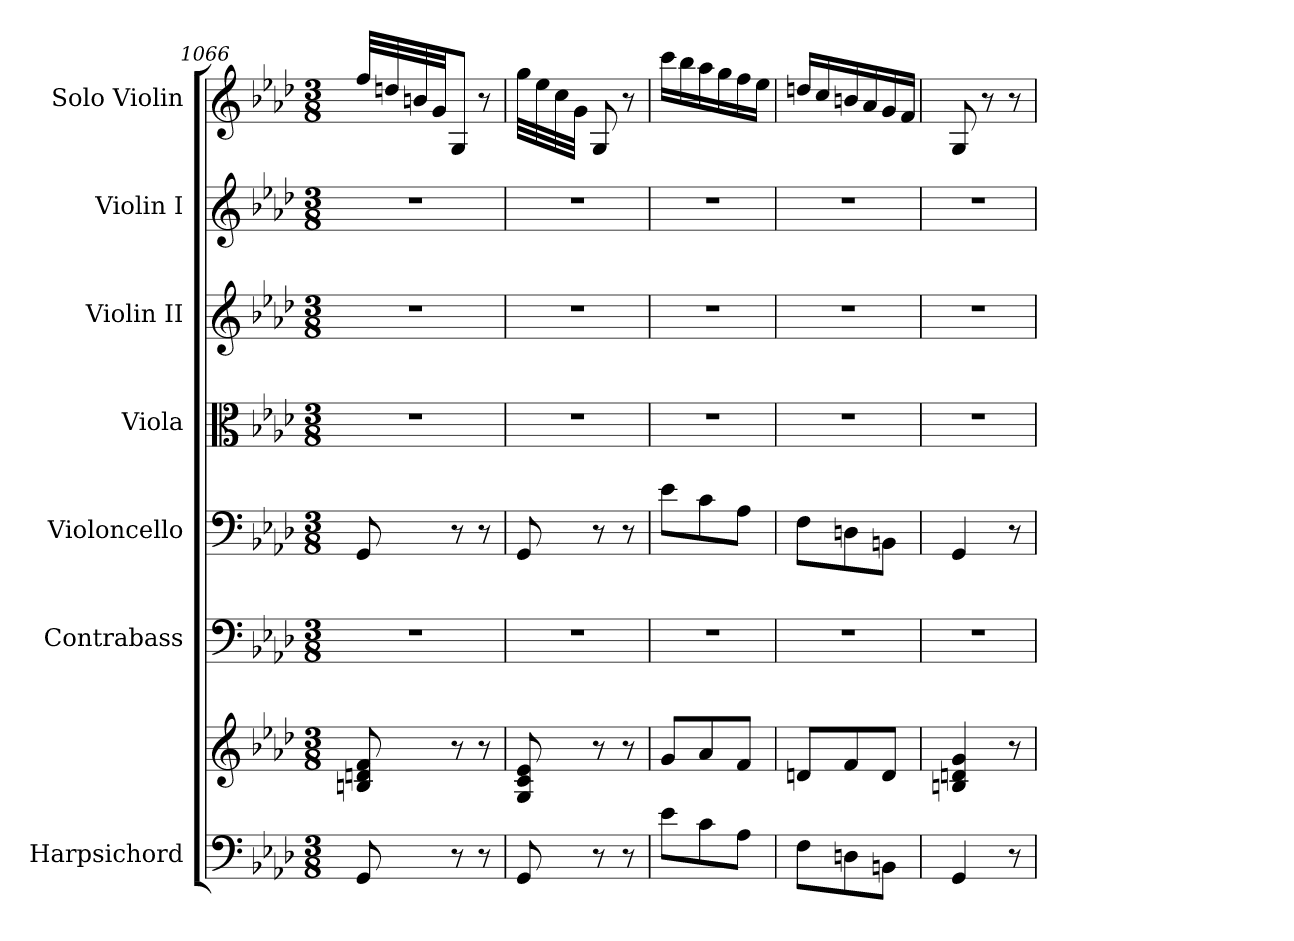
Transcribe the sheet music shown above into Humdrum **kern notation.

**kern	**kern	**kern	**kern	**kern	**kern	**kern	**kern
*part7	*part7	*part6	*part5	*part4	*part3	*part2	*part1
*staff8	*staff7	*staff6	*staff5	*staff4	*staff3	*staff2	*staff1
*I"Harpsichord	*	*I"Contrabass	*I"Violoncello	*I"Viola	*I"Violin II	*I"Violin I	*I"Solo Violin
*I'Hch.	*	*I'Cb.	*I'Vc.	*I'Vla.	*I'Vln. II	*I'Vln. I	*I'Vln.
*clefF4	*clefG2	*clefF4	*clefF4	*clefC3	*clefG2	*clefG2	*clefG2
*	*	*ITrd7c12	*	*	*	*	*
*k[b-e-a-d-]	*k[b-e-a-d-]	*k[b-e-a-d-]	*k[b-e-a-d-]	*k[b-e-a-d-]	*k[b-e-a-d-]	*k[b-e-a-d-]	*k[b-e-a-d-]
*M3/8	*M3/8	*M3/8	*M3/8	*M3/8	*M3/8	*M3/8	*M3/8
=1066	=1066	=1066	=1066	=1066	=1066	=1066	=1066
8GG/	8Bn/ 8dn/ 8f/	4.r	8GG/	4.r	4.r	4.r	32ff/LLL
.	.	.	.	.	.	.	32ddn/
.	.	.	.	.	.	.	32bn/
.	.	.	.	.	.	.	32g/JJ
8r	8r	.	8r	.	.	.	8G/J
8r	8r	.	8r	.	.	.	8r
=1067	=1067	=1067	=1067	=1067	=1067	=1067	=1067
8GG/	8G/ 8c/ 8e-/	4.r	8GG/	4.r	4.r	4.r	32gg\LLL
.	.	.	.	.	.	.	32ee-\
.	.	.	.	.	.	.	32cc\
.	.	.	.	.	.	.	32g\JJJ
8r	8r	.	8r	.	.	.	8G/
8r	8r	.	8r	.	.	.	8r
=1068	=1068	=1068	=1068	=1068	=1068	=1068	=1068
8e-\L	8g/L	4.r	8e-\L	4.r	4.r	4.r	16ccc\LL
.	.	.	.	.	.	.	16bb-\
8c\	8a-/	.	8c\	.	.	.	16aa-\
.	.	.	.	.	.	.	16gg\
8A-\J	8f/J	.	8A-\J	.	.	.	16ff\
.	.	.	.	.	.	.	16ee-\JJ
=1069	=1069	=1069	=1069	=1069	=1069	=1069	=1069
8F\L	8dn/L	4.r	8F\L	4.r	4.r	4.r	16ddn/LL
.	.	.	.	.	.	.	16cc/
8Dn\	8f/	.	8Dn\	.	.	.	16bn/
.	.	.	.	.	.	.	16a-/
8BBn\J	8d/J	.	8BBn\J	.	.	.	16g/
.	.	.	.	.	.	.	16f/JJ
!!LO:PB:g=z
=1070	=1070	=1070	=1070	=1070	=1070	=1070	=1070
4GG/	4Bn/ 4dn/ 4g/	4.r	4GG/	4.r	4.r	4.r	8G/
.	.	.	.	.	.	.	8r
8r	8r	.	8r	.	.	.	8r
=	=	=	=	=	=	=	=
*-	*-	*-	*-	*-	*-	*-	*-
